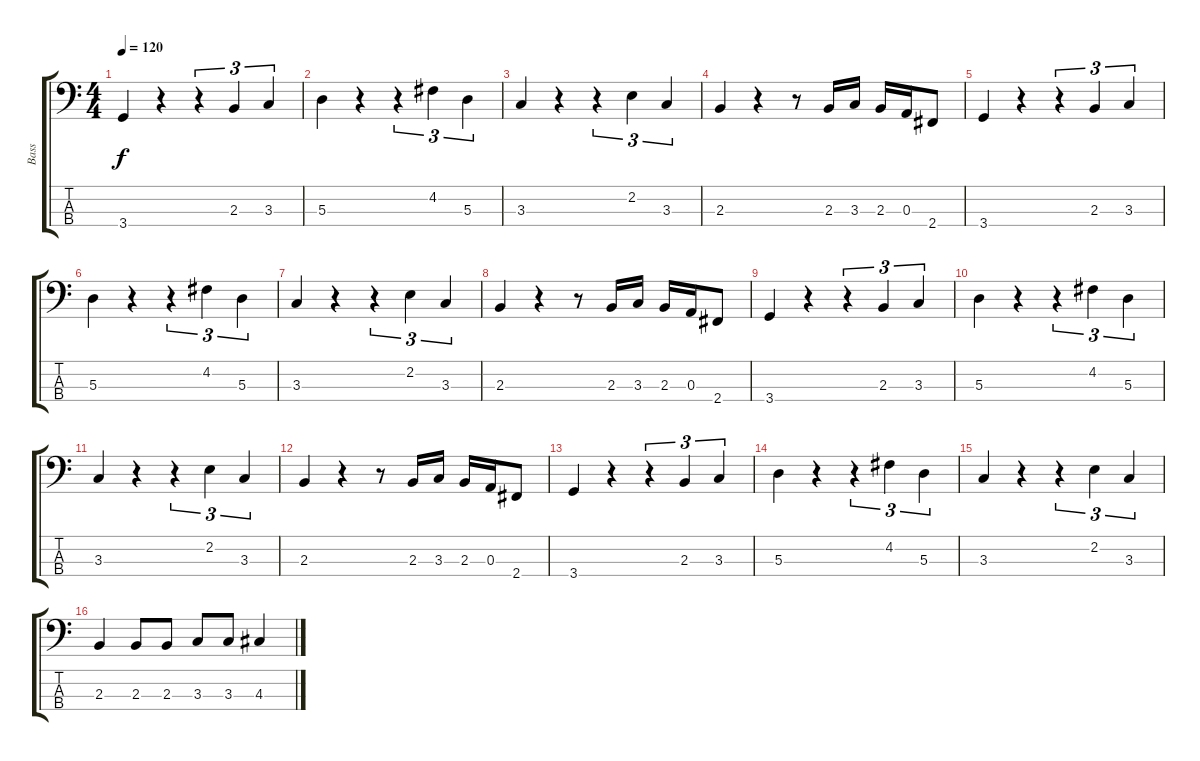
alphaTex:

\track ("Bass" "Bass") {instrument electricbassfinger}
\staff {score tabs}
\tuning (G2 D2 A1 E1) {hide}
\ts (4 4)
\tempo 120
\clef f4
\ks c
3.4.4{dy f} r.4 r.4{tu (3 2)} 2.3.4{tu (3 2)} 3.3.4{tu (3 2)} |
5.3.4 r.4 r.4{tu (3 2)} 4.2.4{tu (3 2)} 5.3.4{tu (3 2)} |
3.3.4 r.4 r.4{tu (3 2)} 2.2.4{tu (3 2)} 3.3.4{tu (3 2)} |
2.3.4 r.4 r.8 2.3.16 3.3.16 2.3.16 0.3.16 2.4.8 |
3.4.4 r.4 r.4{tu (3 2)} 2.3.4{tu (3 2)} 3.3.4{tu (3 2)} |
5.3.4 r.4 r.4{tu (3 2)} 4.2.4{tu (3 2)} 5.3.4{tu (3 2)} |
3.3.4 r.4 r.4{tu (3 2)} 2.2.4{tu (3 2)} 3.3.4{tu (3 2)} |
2.3.4 r.4 r.8 2.3.16 3.3.16 2.3.16 0.3.16 2.4.8 |
3.4.4 r.4 r.4{tu (3 2)} 2.3.4{tu (3 2)} 3.3.4{tu (3 2)} |
5.3.4 r.4 r.4{tu (3 2)} 4.2.4{tu (3 2)} 5.3.4{tu (3 2)} |
3.3.4 r.4 r.4{tu (3 2)} 2.2.4{tu (3 2)} 3.3.4{tu (3 2)} |
2.3.4 r.4 r.8 2.3.16 3.3.16 2.3.16 0.3.16 2.4.8 |
3.4.4 r.4 r.4{tu (3 2)} 2.3.4{tu (3 2)} 3.3.4{tu (3 2)} |
5.3.4 r.4 r.4{tu (3 2)} 4.2.4{tu (3 2)} 5.3.4{tu (3 2)} |
3.3.4 r.4 r.4{tu (3 2)} 2.2.4{tu (3 2)} 3.3.4{tu (3 2)} |
2.3.4 2.3.8 2.3.8 3.3.8 3.3.8 4.3.4
